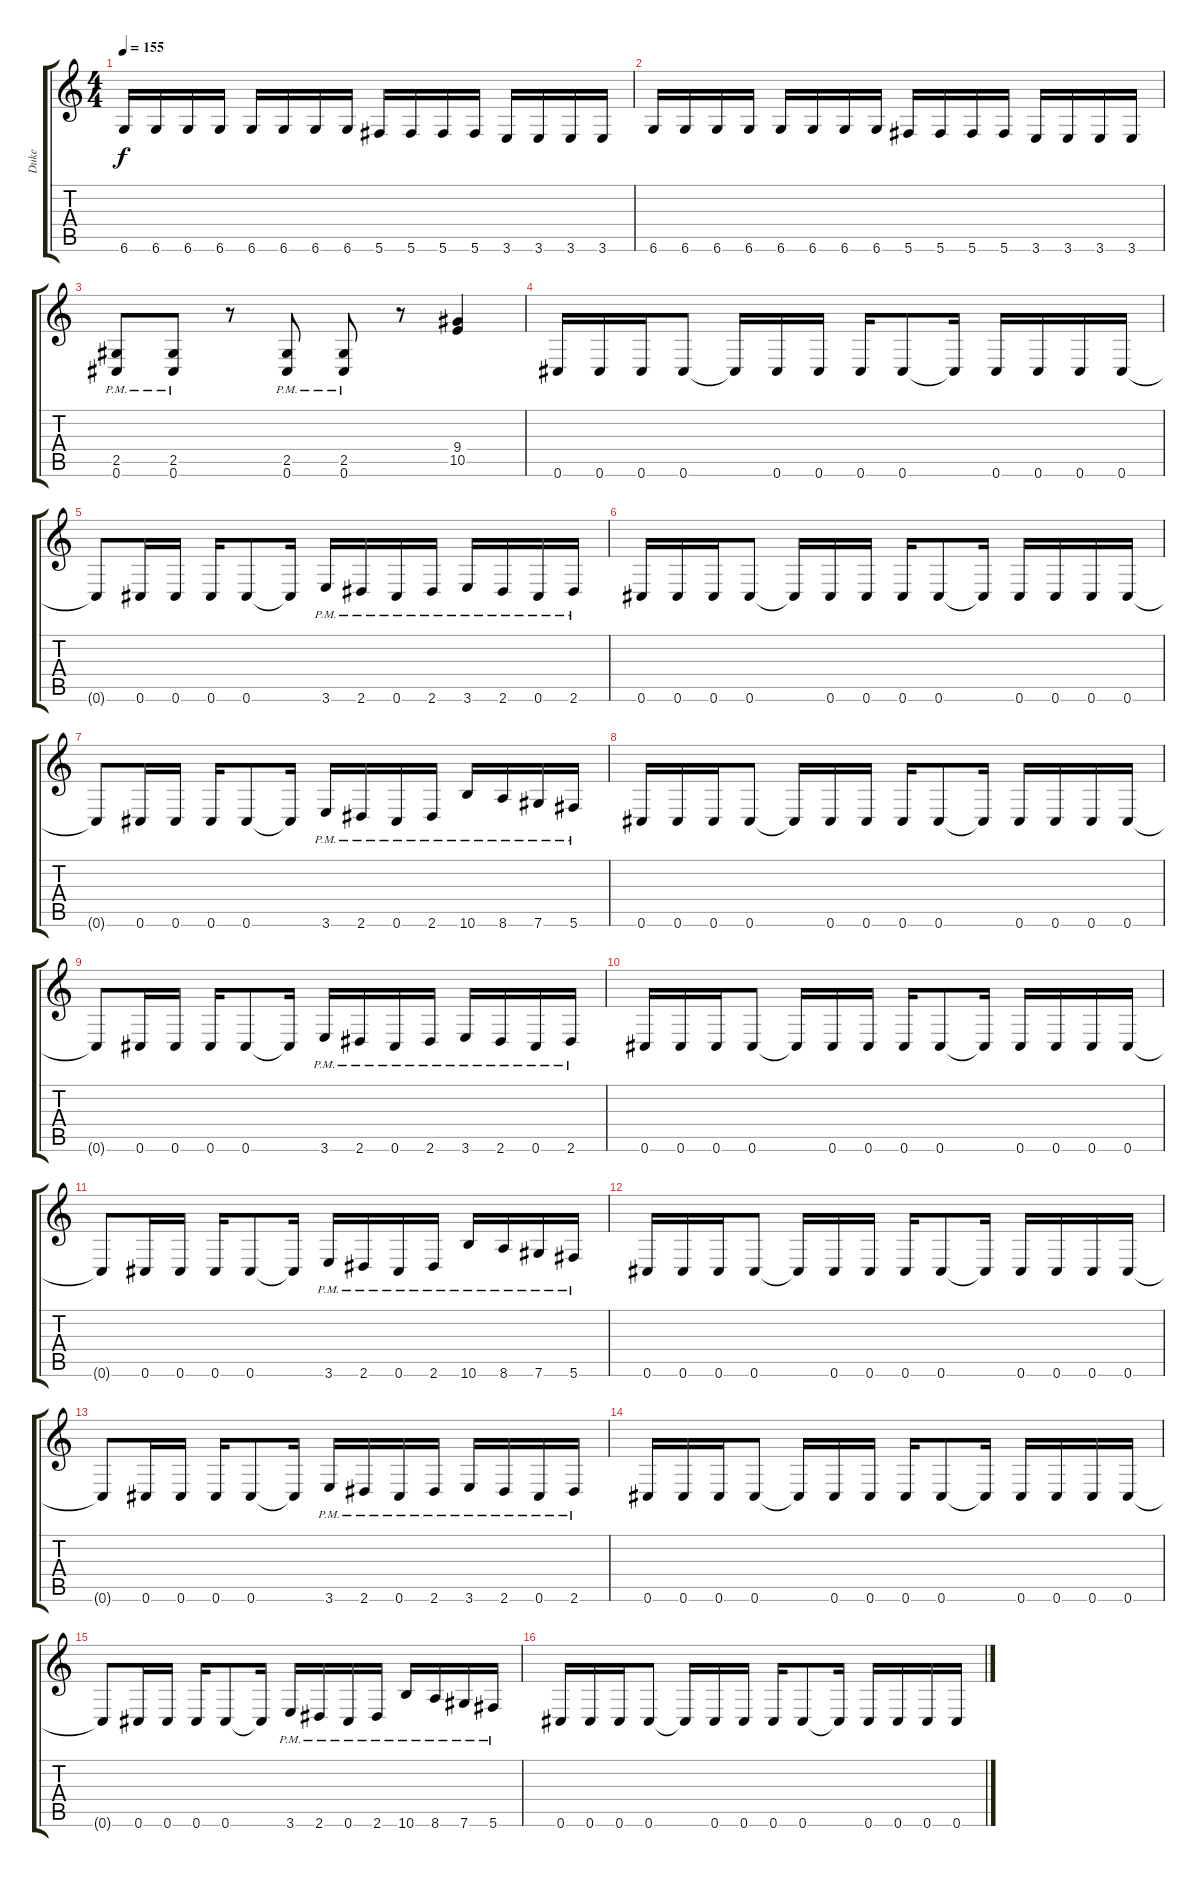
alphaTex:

\track ("Duke" "Duke") {instrument electricbassfinger}
\staff {score tabs}
\tuning (Db4 Ab3 E3 B2 Gb2 Db2) {hide}
\ts (4 4)
\tempo 155
\clef g2
\ks c
6.6.16{dy f} 6.6.16 6.6.16 6.6.16 6.6.16 6.6.16 6.6.16 6.6.16 5.6.16 5.6.16 5.6.16 5.6.16 3.6.16 3.6.16 3.6.16 3.6.16 |
6.6.16 6.6.16 6.6.16 6.6.16 6.6.16 6.6.16 6.6.16 6.6.16 5.6.16 5.6.16 5.6.16 5.6.16 3.6.16 3.6.16 3.6.16 3.6.16 |
(2.5{pm} 0.6{pm}).8 (2.5{pm} 0.6{pm}).8 r.8 (2.5{pm} 0.6{pm}).8 (2.5{pm} 0.6{pm}).8 r.8 (9.4 10.5).4 |
0.6.16 0.6.16 0.6.16 0.6.8 0.6{t}.16 0.6.16 0.6.16 0.6.16 0.6.8 0.6{t}.16 0.6.16 0.6.16 0.6.16 0.6.16 |
0.6{t}.8 0.6.16 0.6.16 0.6.16 0.6.8 0.6{t}.16 3.6{pm}.16 2.6{pm}.16 0.6{pm}.16 2.6{pm}.16 3.6{pm}.16 2.6{pm}.16 0.6{pm}.16 2.6{pm}.16 |
0.6.16 0.6.16 0.6.16 0.6.8 0.6{t}.16 0.6.16 0.6.16 0.6.16 0.6.8 0.6{t}.16 0.6.16 0.6.16 0.6.16 0.6.16 |
0.6{t}.8 0.6.16 0.6.16 0.6.16 0.6.8 0.6{t}.16 3.6{pm}.16 2.6{pm}.16 0.6{pm}.16 2.6{pm}.16 10.6{pm}.16 8.6{pm}.16 7.6{pm}.16 5.6{pm}.16 |
0.6.16 0.6.16 0.6.16 0.6.8 0.6{t}.16 0.6.16 0.6.16 0.6.16 0.6.8 0.6{t}.16 0.6.16 0.6.16 0.6.16 0.6.16 |
0.6{t}.8 0.6.16 0.6.16 0.6.16 0.6.8 0.6{t}.16 3.6{pm}.16 2.6{pm}.16 0.6{pm}.16 2.6{pm}.16 3.6{pm}.16 2.6{pm}.16 0.6{pm}.16 2.6{pm}.16 |
0.6.16 0.6.16 0.6.16 0.6.8 0.6{t}.16 0.6.16 0.6.16 0.6.16 0.6.8 0.6{t}.16 0.6.16 0.6.16 0.6.16 0.6.16 |
0.6{t}.8 0.6.16 0.6.16 0.6.16 0.6.8 0.6{t}.16 3.6{pm}.16 2.6{pm}.16 0.6{pm}.16 2.6{pm}.16 10.6{pm}.16 8.6{pm}.16 7.6{pm}.16 5.6{pm}.16 |
0.6.16 0.6.16 0.6.16 0.6.8 0.6{t}.16 0.6.16 0.6.16 0.6.16 0.6.8 0.6{t}.16 0.6.16 0.6.16 0.6.16 0.6.16 |
0.6{t}.8 0.6.16 0.6.16 0.6.16 0.6.8 0.6{t}.16 3.6{pm}.16 2.6{pm}.16 0.6{pm}.16 2.6{pm}.16 3.6{pm}.16 2.6{pm}.16 0.6{pm}.16 2.6{pm}.16 |
0.6.16 0.6.16 0.6.16 0.6.8 0.6{t}.16 0.6.16 0.6.16 0.6.16 0.6.8 0.6{t}.16 0.6.16 0.6.16 0.6.16 0.6.16 |
0.6{t}.8 0.6.16 0.6.16 0.6.16 0.6.8 0.6{t}.16 3.6{pm}.16 2.6{pm}.16 0.6{pm}.16 2.6{pm}.16 10.6{pm}.16 8.6{pm}.16 7.6{pm}.16 5.6{pm}.16 |
0.6.16 0.6.16 0.6.16 0.6.8 0.6{t}.16 0.6.16 0.6.16 0.6.16 0.6.8 0.6{t}.16 0.6.16 0.6.16 0.6.16 0.6.16
